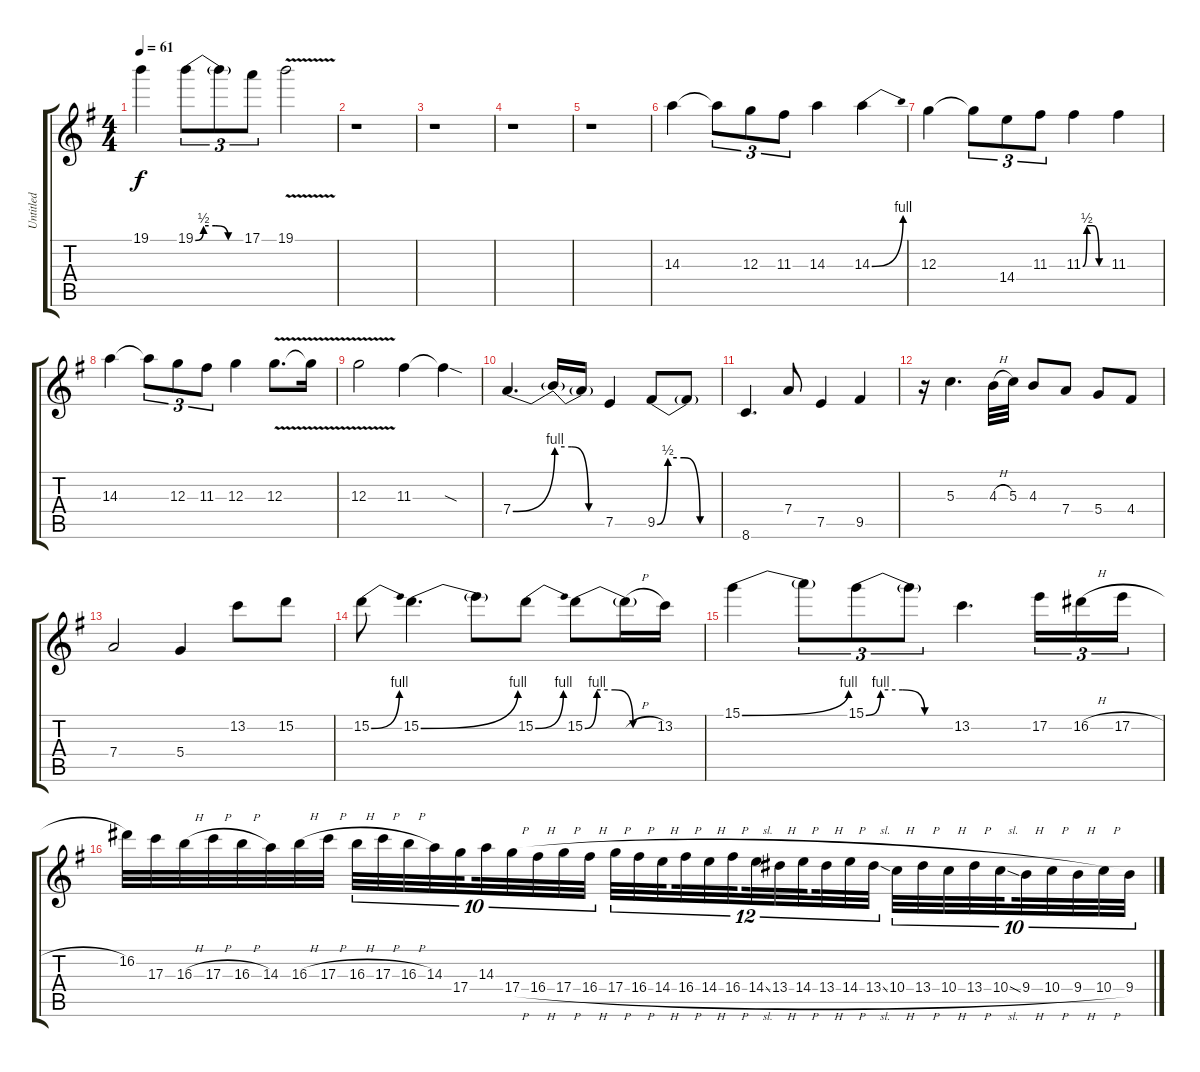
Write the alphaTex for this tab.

\track ("Untitled" "Untitled") {instrument distortionguitar}
\staff {score tabs}
\tuning (E4 B3 G3 D3 A2 E2) {hide}
\ts (4 4)
\tempo 61
\clef g2
\ks g
19.1.4{dy f} 19.1{be (custom 0 0 10 2 25 2 40 0 60 0)}.8{tu (3 2)} 19.1{t}.8{tu (3 2)} 17.1.8{tu (3 2)} 19.1{v}.2 |
r.1 |
r.1 |
r.1 |
r.1 |
14.3.4 14.3{t}.8{tu (3 2)} 12.3.8{tu (3 2)} 11.3.8{tu (3 2)} 14.3.4 14.3{be (bend 0 0 60 4)}.4 |
12.3.4 12.3{t}.8{tu (3 2)} 14.4.8{tu (3 2)} 11.3.8{tu (3 2)} 11.3{be (custom 0 0 10 2 25 2 40 0 60 0)}.4 11.3.4 |
14.3.4 14.3{t}.8{tu (3 2)} 12.3.8{tu (3 2)} 11.3.8{tu (3 2)} 12.3.4 12.3{v}.8{d} 12.3{t}.16 |
12.3{v}.2 11.3.4 11.3{sod t}.4 |
7.4{be (bend 0 0 60 4)}.4{d} 7.4{be (custom 0 4 20 4 40 0 60 0) t}.16 7.4{t}.16 7.5.4 9.5{be (custom 0 0 10 2 25 2 40 0 60 0)}.8 9.5{t}.8 |
8.6.4{d} 7.4.8 7.5.4 9.5.4 |
r.16 5.3.4{d} 4.3{h}.32 5.3.32 4.3.8 7.4.8 5.4.8 4.4.8 |
7.4.2 5.4.4 13.2.8 15.2.8 |
15.2{be (bend 0 0 60 4)}.8 15.2{be (bend 0 0 60 4)}.4{d} 15.2{t}.8 15.2{be (bend 0 0 60 4)}.8 15.2{be (custom 0 0 10 4 25 4 40 0 60 0)}.8 15.2{h t}.16 13.2.16 |
15.1{be (bend 0 0 60 4)}.4 15.1{t}.8{tu (3 2)} 15.1{be (custom 0 0 10 4 25 4 40 0 60 0)}.8{tu (3 2)} 15.1{t}.8{tu (3 2)} 13.2.4{d} 17.2.16{tu (3 2)} 16.2{h}.16{tu (3 2)} 17.2{h}.16{tu (3 2)} |
16.2.32 17.3.32 16.3{h}.32 17.3{h}.32 16.3{h}.32 14.3.32 16.3{h}.32 17.3{h}.32 16.3{h}.32{tu (10 8)} 17.3{h}.32{tu (10 8)} 16.3{h}.32{tu (10 8)} 14.3.32{tu (10 8)} 17.4.32{tu (10 8) beam splitsecondary} 14.3.32{tu (10 8)} 17.4{h}.32{tu (10 8)} 16.4{h}.32{tu (10 8)} 17.4{h}.32{tu (10 8)} 16.4{h}.32{tu (10 8)} 17.4{h}.32{tu (12 8)} 16.4{h}.32{tu (12 8)} 14.4{h}.32{tu (12 8) beam splitsecondary} 16.4{h}.32{tu (12 8)} 14.4{h}.32{tu (12 8)} 16.4{h}.32{tu (12 8) beam splitsecondary} 14.4{sl}.32{tu (12 8)} 13.4{h}.32{tu (12 8)} 14.4{h}.32{tu (12 8) beam splitsecondary} 13.4{h}.32{tu (12 8)} 14.4{h}.32{tu (12 8)} 13.4{sl}.32{tu (12 8)} 10.4{h}.32{tu (10 8)} 13.4{h}.32{tu (10 8)} 10.4{h}.32{tu (10 8)} 13.4{h}.32{tu (10 8)} 10.4{sl}.32{tu (10 8) beam splitsecondary} 9.4{h}.32{tu (10 8)} 10.4{h}.32{tu (10 8)} 9.4{h}.32{tu (10 8)} 10.4{h}.32{tu (10 8)} 9.4{sl}.32{tu (10 8)}
